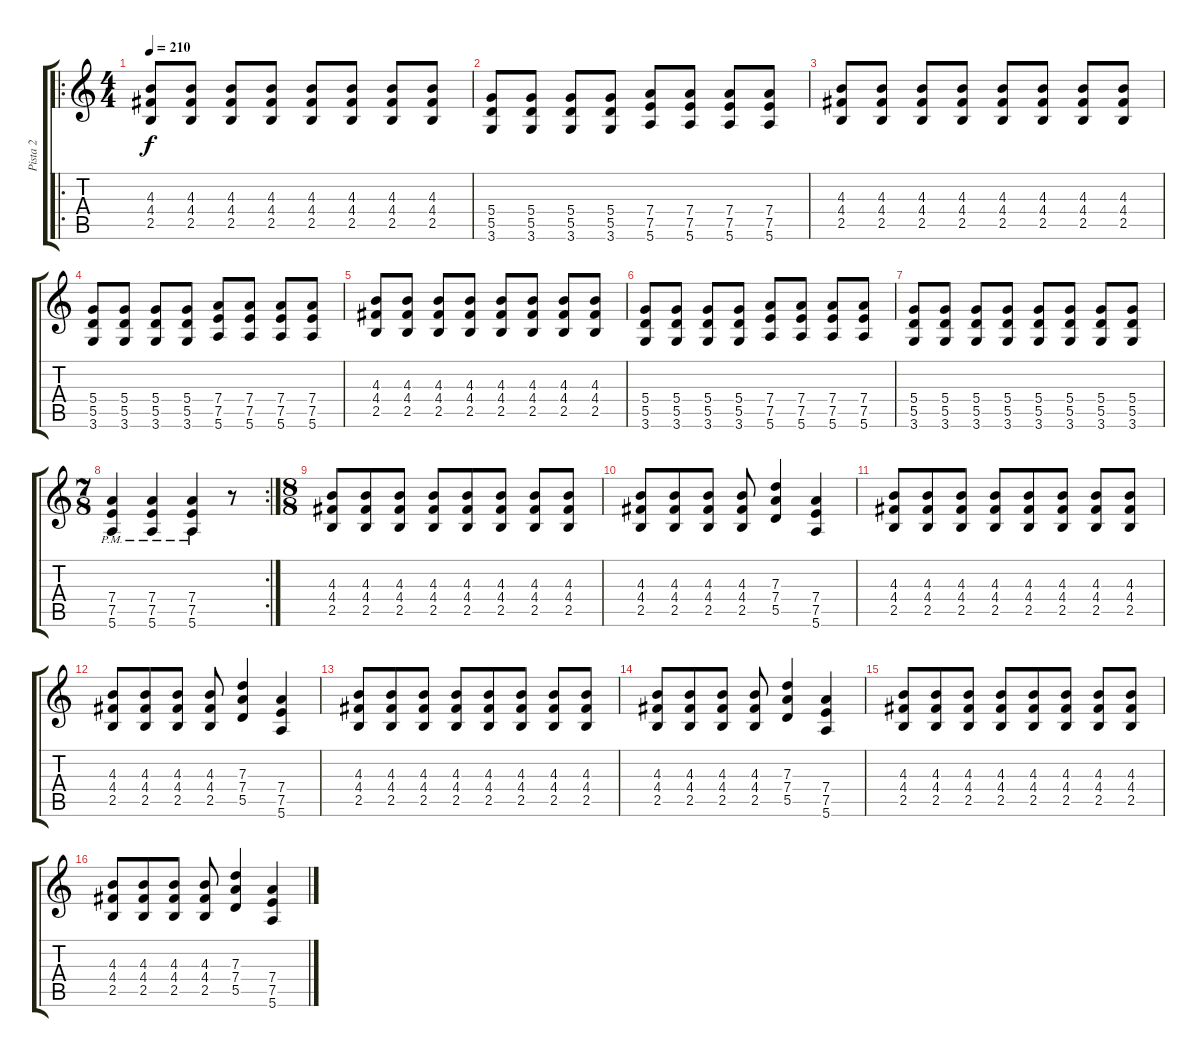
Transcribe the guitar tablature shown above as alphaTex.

\track ("Pista 2" "Pista 2") {instrument overdrivenguitar}
\staff {score tabs}
\tuning (E4 B3 G3 D3 A2 E2) {hide}
\ro
\ts (4 4)
\tempo 210
\clef g2
\ks c
(4.3 4.4 2.5).8{dy f} (4.3 4.4 2.5).8 (4.3 4.4 2.5).8 (4.3 4.4 2.5).8 (4.3 4.4 2.5).8 (4.3 4.4 2.5).8 (4.3 4.4 2.5).8 (4.3 4.4 2.5).8 |
(5.4 5.5 3.6).8 (5.4 5.5 3.6).8 (5.4 5.5 3.6).8 (5.4 5.5 3.6).8 (7.4 7.5 5.6).8 (7.4 7.5 5.6).8 (7.4 7.5 5.6).8 (7.4 7.5 5.6).8 |
(4.3 4.4 2.5).8 (4.3 4.4 2.5).8 (4.3 4.4 2.5).8 (4.3 4.4 2.5).8 (4.3 4.4 2.5).8 (4.3 4.4 2.5).8 (4.3 4.4 2.5).8 (4.3 4.4 2.5).8 |
(5.4 5.5 3.6).8 (5.4 5.5 3.6).8 (5.4 5.5 3.6).8 (5.4 5.5 3.6).8 (7.4 7.5 5.6).8 (7.4 7.5 5.6).8 (7.4 7.5 5.6).8 (7.4 7.5 5.6).8 |
(4.3 4.4 2.5).8 (4.3 4.4 2.5).8 (4.3 4.4 2.5).8 (4.3 4.4 2.5).8 (4.3 4.4 2.5).8 (4.3 4.4 2.5).8 (4.3 4.4 2.5).8 (4.3 4.4 2.5).8 |
(5.4 5.5 3.6).8 (5.4 5.5 3.6).8 (5.4 5.5 3.6).8 (5.4 5.5 3.6).8 (7.4 7.5 5.6).8 (7.4 7.5 5.6).8 (7.4 7.5 5.6).8 (7.4 7.5 5.6).8 |
(5.4 5.5 3.6).8 (5.4 5.5 3.6).8 (5.4 5.5 3.6).8 (5.4 5.5 3.6).8 (5.4 5.5 3.6).8 (5.4 5.5 3.6).8 (5.4 5.5 3.6).8 (5.4 5.5 3.6).8 |
\rc 2
\ts (7 8)
(7.4{pm} 7.5{pm} 5.6{pm}).4 (7.4{pm} 7.5{pm} 5.6{pm}).4 (7.4{pm} 7.5{pm} 5.6{pm}).4 r.8 |
\ts (8 8)
(4.3 4.4 2.5).8 (4.3 4.4 2.5).8 (4.3 4.4 2.5).8 (4.3 4.4 2.5).8 (4.3 4.4 2.5).8 (4.3 4.4 2.5).8 (4.3 4.4 2.5).8 (4.3 4.4 2.5).8 |
(4.3 4.4 2.5).8 (4.3 4.4 2.5).8 (4.3 4.4 2.5).8 (4.3 4.4 2.5).8 (7.3 7.4 5.5).4 (7.4 7.5 5.6).4 |
(4.3 4.4 2.5).8 (4.3 4.4 2.5).8 (4.3 4.4 2.5).8 (4.3 4.4 2.5).8 (4.3 4.4 2.5).8 (4.3 4.4 2.5).8 (4.3 4.4 2.5).8 (4.3 4.4 2.5).8 |
(4.3 4.4 2.5).8 (4.3 4.4 2.5).8 (4.3 4.4 2.5).8 (4.3 4.4 2.5).8 (7.3 7.4 5.5).4 (7.4 7.5 5.6).4 |
(4.3 4.4 2.5).8 (4.3 4.4 2.5).8 (4.3 4.4 2.5).8 (4.3 4.4 2.5).8 (4.3 4.4 2.5).8 (4.3 4.4 2.5).8 (4.3 4.4 2.5).8 (4.3 4.4 2.5).8 |
(4.3 4.4 2.5).8 (4.3 4.4 2.5).8 (4.3 4.4 2.5).8 (4.3 4.4 2.5).8 (7.3 7.4 5.5).4 (7.4 7.5 5.6).4 |
(4.3 4.4 2.5).8 (4.3 4.4 2.5).8 (4.3 4.4 2.5).8 (4.3 4.4 2.5).8 (4.3 4.4 2.5).8 (4.3 4.4 2.5).8 (4.3 4.4 2.5).8 (4.3 4.4 2.5).8 |
(4.3 4.4 2.5).8 (4.3 4.4 2.5).8 (4.3 4.4 2.5).8 (4.3 4.4 2.5).8 (7.3 7.4 5.5).4 (7.4 7.5 5.6).4
